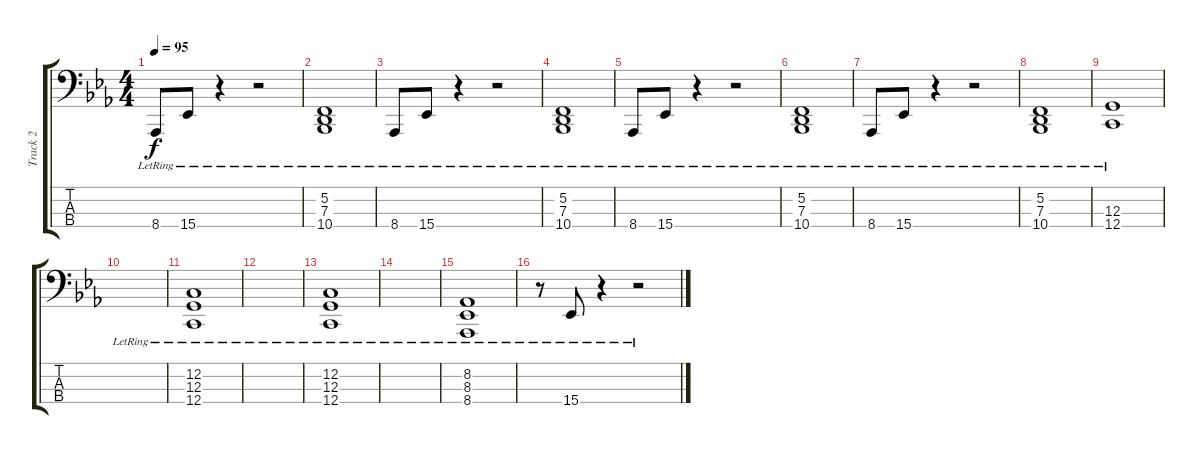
\track ("Track 2" "Track 2") {instrument acousticgrandpiano}
\staff {score tabs}
\tuning (F2 C2 G1 C1) {hide}
\ts (4 4)
\tempo 95
\clef f4
\ks eb
8.4{lr}.8{dy f} 15.4{lr}.8 r.4 r.2 |
(5.2{lr} 7.3{lr} 10.4{lr}).1 |
8.4{lr}.8 15.4{lr}.8 r.4 r.2 |
(5.2{lr} 7.3{lr} 10.4{lr}).1 |
8.4{lr}.8 15.4{lr}.8 r.4 r.2 |
(5.2{lr} 7.3{lr} 10.4{lr}).1 |
8.4{lr}.8 15.4{lr}.8 r.4 r.2 |
(5.2{lr} 7.3{lr} 10.4{lr}).1 |
(12.3{lr} 12.4{lr}).1 |
|
(12.2{lr} 12.3{lr} 12.4{lr}).1 |
|
(12.2{lr} 12.3{lr} 12.4{lr}).1 |
|
(8.2{lr} 8.3{lr} 8.4{lr}).1 |
r.8 15.4{lr}.8 r.4 r.2
